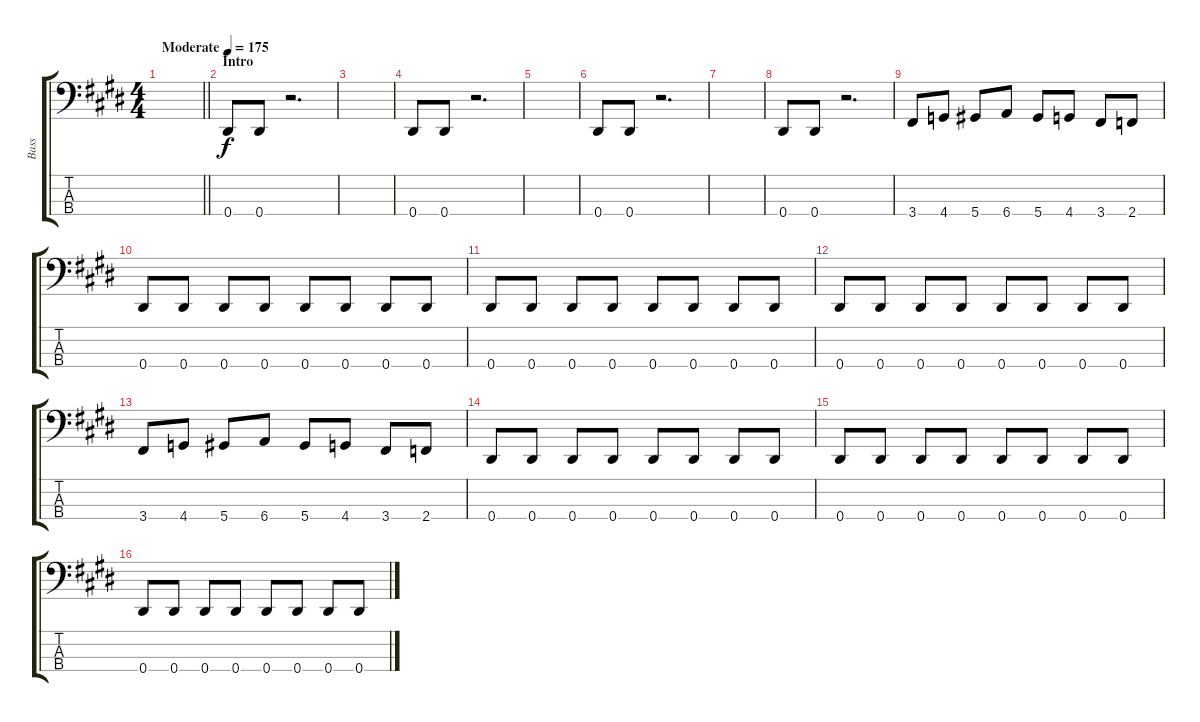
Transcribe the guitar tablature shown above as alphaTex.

\track ("Bass" "Bass") {instrument electricbassfinger}
\staff {score tabs}
\tuning (Gb2 Db2 Ab1 Eb1) {hide}
\ts (4 4)
\tempo (175 "Moderate")
\clef f4
\barLineRight lightlight
\ks e
|
\section ("" "Intro")
0.4.8 0.4.8 r.2{d} |
|
0.4.8 0.4.8 r.2{d} |
|
0.4.8 0.4.8 r.2{d} |
|
0.4.8 0.4.8 r.2{d} |
3.4.8 4.4.8 5.4.8 6.4.8 5.4.8 4.4.8 3.4.8 2.4.8 |
0.4.8 0.4.8 0.4.8 0.4.8 0.4.8 0.4.8 0.4.8 0.4.8 |
0.4.8 0.4.8 0.4.8 0.4.8 0.4.8 0.4.8 0.4.8 0.4.8 |
0.4.8 0.4.8 0.4.8 0.4.8 0.4.8 0.4.8 0.4.8 0.4.8 |
3.4.8 4.4.8 5.4.8 6.4.8 5.4.8 4.4.8 3.4.8 2.4.8 |
0.4.8 0.4.8 0.4.8 0.4.8 0.4.8 0.4.8 0.4.8 0.4.8 |
0.4.8 0.4.8 0.4.8 0.4.8 0.4.8 0.4.8 0.4.8 0.4.8 |
0.4.8 0.4.8 0.4.8 0.4.8 0.4.8 0.4.8 0.4.8 0.4.8
